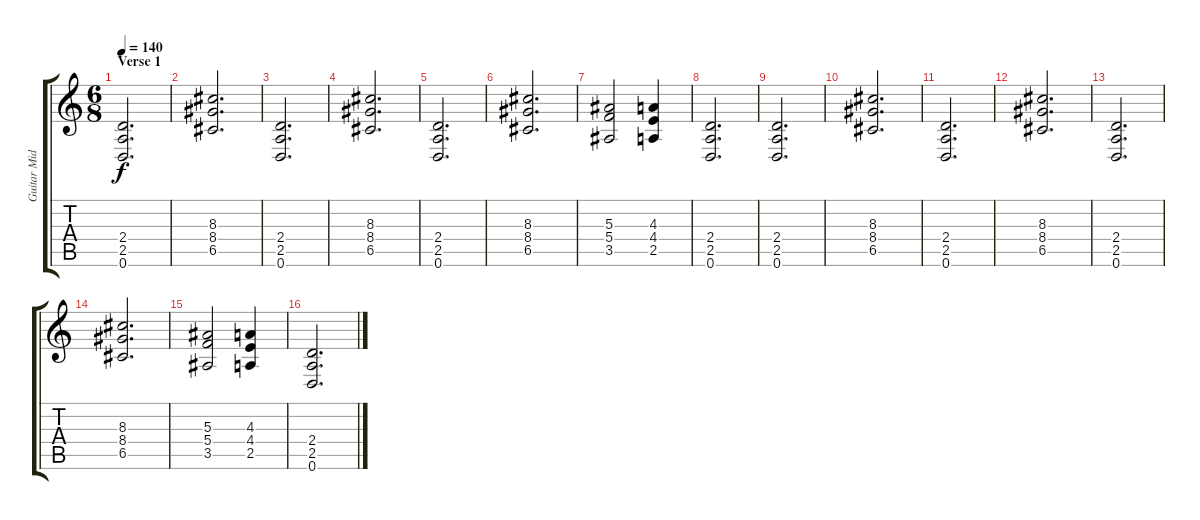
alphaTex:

\track ("Guitar Middle" "Guitar Mid") {instrument distortionguitar}
\staff {score tabs}
\tuning (D4 A3 F3 C3 G2 D2) {hide}
\ts (6 8)
\section ("" "Verse 1")
\tempo 140
\clef g2
\ks c
(2.4 2.5 0.6).2{d dy f} |
(8.3 8.4 6.5).2{d} |
(2.4 2.5 0.6).2{d} |
(8.3 8.4 6.5).2{d} |
(2.4 2.5 0.6).2{d} |
(8.3 8.4 6.5).2{d} |
(5.3 5.4 3.5).2 (4.3 4.4 2.5).4 |
(2.4 2.5 0.6).2{d} |
(2.4 2.5 0.6).2{d} |
(8.3 8.4 6.5).2{d} |
(2.4 2.5 0.6).2{d} |
(8.3 8.4 6.5).2{d} |
(2.4 2.5 0.6).2{d} |
(8.3 8.4 6.5).2{d} |
(5.3 5.4 3.5).2 (4.3 4.4 2.5).4 |
(2.4 2.5 0.6).2{d}
